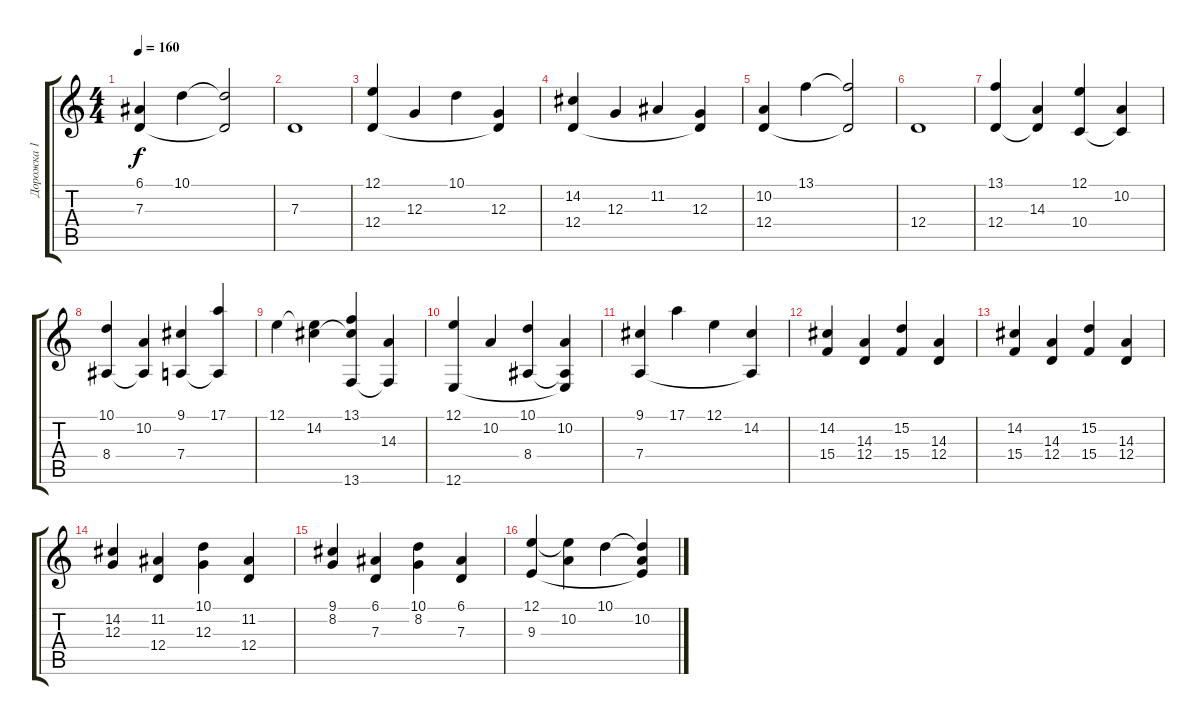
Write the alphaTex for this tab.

\track ("Дорожка 1" "Дорожка 1") {instrument acousticgrandpiano}
\staff {score tabs}
\tuning (E4 B3 G3 D3 A2 E2) {hide}
\ts (4 4)
\tempo 160
\clef g2
\ks c
(6.1 7.3).4{dy f} 10.1.4 (10.1{t} 7.3{t}).2 |
7.3.1 |
(12.1 12.4).4 12.3.4 10.1.4 (12.3 12.4{t}).4 |
(14.2 12.4).4 12.3.4 11.2.4 (12.3 12.4{t}).4 |
(10.2 12.4).4 13.1.4 (13.1{t} 12.4{t}).2 |
12.4.1 |
(13.1 12.4).4 (14.3 12.4{t}).4 (12.1 10.4).4 (10.2 10.4{t}).4 |
(10.1 8.4).4 (10.2 8.4{t}).4 (9.1 7.4).4 (17.1 7.4{t}).4 |
12.1.4 (12.1{t} 14.2).4 (13.1 14.2{t} 13.6).4 (14.3 13.6{t}).4 |
(12.1 12.6).4 10.2.4 (10.1 8.4).4 (10.2 8.4{t} 12.6{t}).4 |
(9.1 7.4).4 17.1.4 12.1.4 (14.2 7.4{t}).4 |
(14.2 15.4).4 (14.3 12.4).4 (15.2 15.4).4 (14.3 12.4).4 |
(14.2 15.4).4 (14.3 12.4).4 (15.2 15.4).4 (14.3 12.4).4 |
(14.2 12.3).4 (11.2 12.4).4 (10.1 12.3).4 (11.2 12.4).4 |
(9.1 8.2).4 (6.1 7.3).4 (10.1 8.2).4 (6.1 7.3).4 |
(12.1 9.3).4 (12.1{t} 10.2).4 10.1.4 (10.1{t} 10.2 9.3{t}).4
